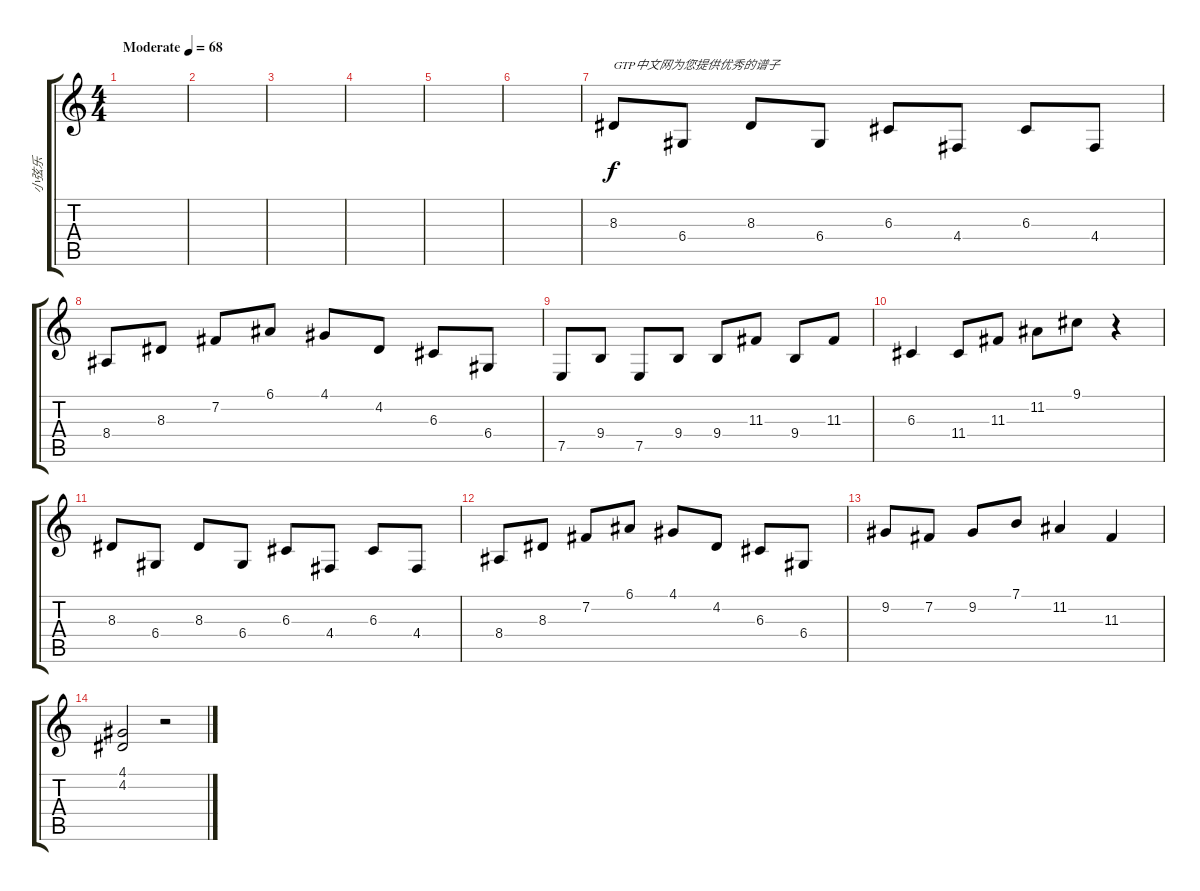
\track ("小弦乐" "小弦乐") {instrument stringensemble1}
\staff {score tabs}
\tuning (E4 B3 G3 D3 A2 E2) {hide}
\ts (4 4)
\tempo (68 "Moderate")
\clef g2
\ks c
|
|
|
|
|
|
8.3.8{txt "GTP中文网为您提供优秀的谱子"} 6.4.8 8.3.8 6.4.8 6.3.8 4.4.8 6.3.8 4.4.8 |
8.4.8 8.3.8 7.2.8 6.1.8 4.1.8 4.2.8 6.3.8 6.4.8 |
7.5.8 9.4.8 7.5.8 9.4.8 9.4.8 11.3.8 9.4.8 11.3.8 |
6.3.4 11.4.8 11.3.8 11.2.8 9.1.8 r.4 |
8.3.8 6.4.8 8.3.8 6.4.8 6.3.8 4.4.8 6.3.8 4.4.8 |
8.4.8 8.3.8 7.2.8 6.1.8 4.1.8 4.2.8 6.3.8 6.4.8 |
9.2.8 7.2.8 9.2.8 7.1.8 11.2.4 11.3.4 |
(4.1 4.2).2 r.2
